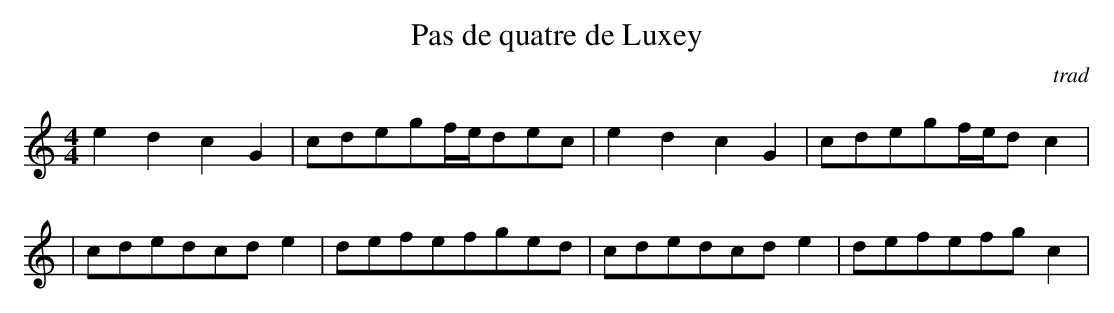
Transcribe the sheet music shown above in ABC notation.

X:1
T:Pas de quatre de Luxey
C:trad
M:4/4
L:1/8
K:C
e2d2c2G2| cdegf/e/dec| e2d2c2G2| cdegf/e/dc2|
|cdedcde2| defefged| cdedcde2| defefgc2|
